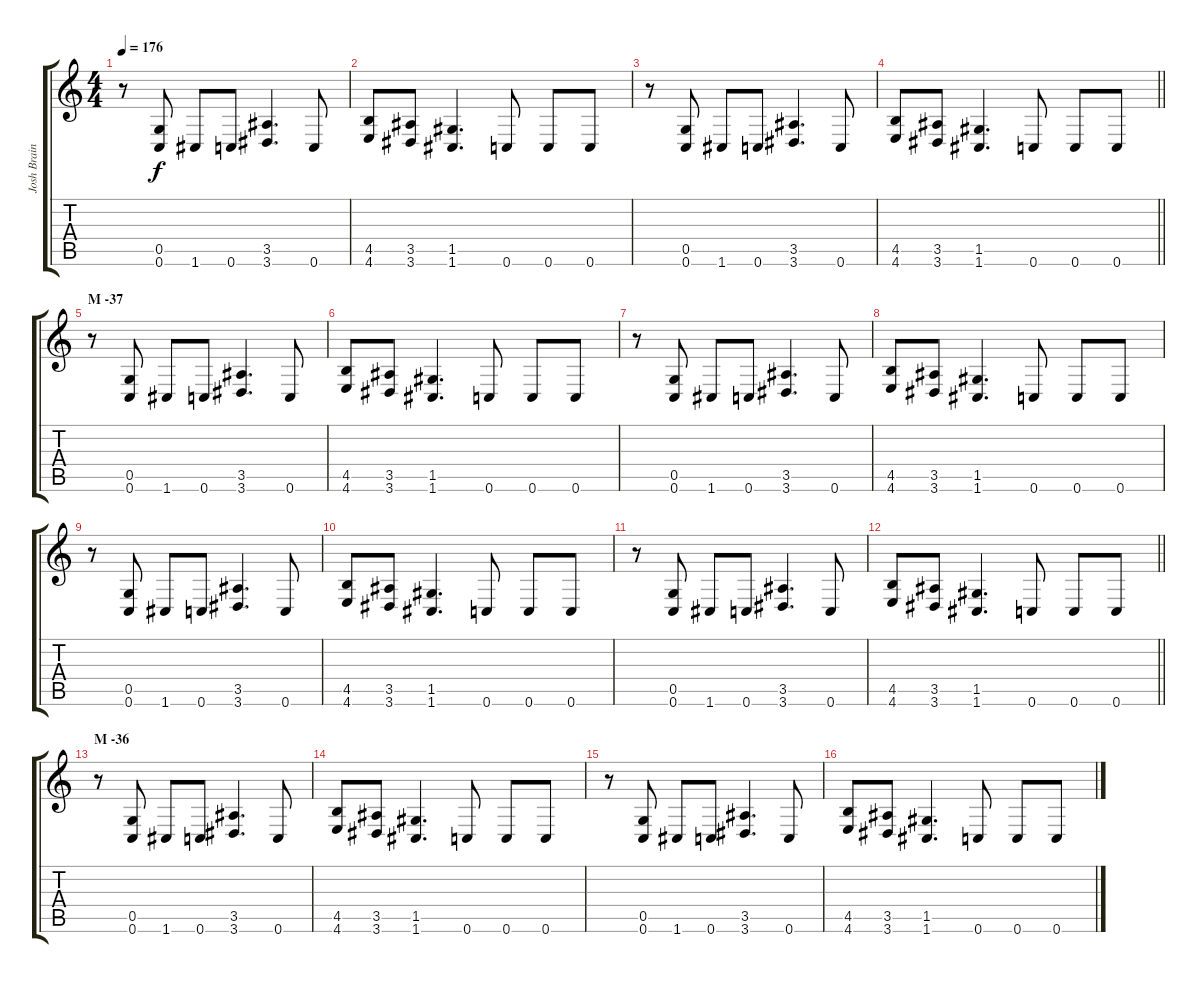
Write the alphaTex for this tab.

\track ("Josh Brainard" "Josh Brain") {instrument distortionguitar}
\staff {score tabs}
\tuning (D4 A3 F3 C3 G2 C2) {hide}
\ts (4 4)
\tempo 176
\clef g2
\ks c
r.8{dy f} (0.5 0.6).8 1.6.8 0.6.8 (3.5 3.6).4{d} 0.6.8 |
(4.5 4.6).8 (3.5 3.6).8 (1.5 1.6).4{d} 0.6.8 0.6.8 0.6.8 |
r.8 (0.5 0.6).8 1.6.8 0.6.8 (3.5 3.6).4{d} 0.6.8 |
\barLineRight lightlight
(4.5 4.6).8 (3.5 3.6).8 (1.5 1.6).4{d} 0.6.8 0.6.8 0.6.8 |
\section ("" "M -37")
r.8 (0.5 0.6).8 1.6.8 0.6.8 (3.5 3.6).4{d} 0.6.8 |
(4.5 4.6).8 (3.5 3.6).8 (1.5 1.6).4{d} 0.6.8 0.6.8 0.6.8 |
r.8 (0.5 0.6).8 1.6.8 0.6.8 (3.5 3.6).4{d} 0.6.8 |
(4.5 4.6).8 (3.5 3.6).8 (1.5 1.6).4{d} 0.6.8 0.6.8 0.6.8 |
r.8 (0.5 0.6).8 1.6.8 0.6.8 (3.5 3.6).4{d} 0.6.8 |
(4.5 4.6).8 (3.5 3.6).8 (1.5 1.6).4{d} 0.6.8 0.6.8 0.6.8 |
r.8 (0.5 0.6).8 1.6.8 0.6.8 (3.5 3.6).4{d} 0.6.8 |
\barLineRight lightlight
(4.5 4.6).8 (3.5 3.6).8 (1.5 1.6).4{d} 0.6.8 0.6.8 0.6.8 |
\section ("" "M -36")
r.8 (0.5 0.6).8 1.6.8 0.6.8 (3.5 3.6).4{d} 0.6.8 |
(4.5 4.6).8 (3.5 3.6).8 (1.5 1.6).4{d} 0.6.8 0.6.8 0.6.8 |
r.8 (0.5 0.6).8 1.6.8 0.6.8 (3.5 3.6).4{d} 0.6.8 |
(4.5 4.6).8 (3.5 3.6).8 (1.5 1.6).4{d} 0.6.8 0.6.8 0.6.8
